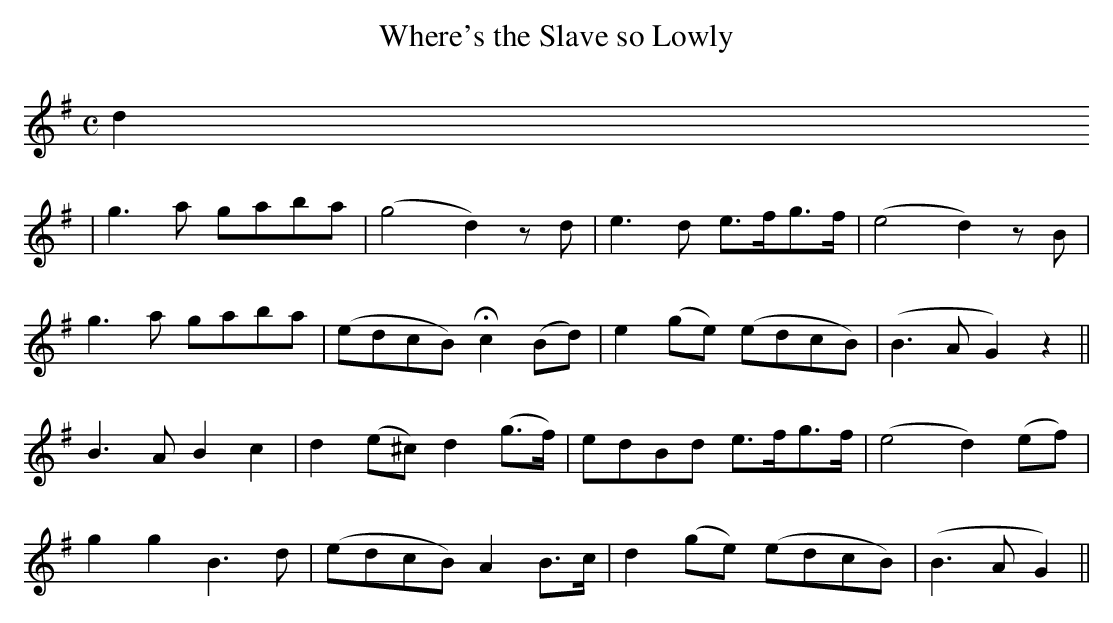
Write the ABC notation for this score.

X:1
T: Where's the Slave so Lowly
M: C
L: 1/8
K: G
d2
| g3 a gaba | (g4 d2) z d | e3 d e>fg>f | (e4 d2) z B |
g3 a gaba | (edcB) Hc2 (Bd) | e2 (ge) (edcB) | (B3 A G2) z2 ||
B3 A B2 c2 | d2 (e^c) d2 (g>f) | edBd e>fg>f | (e4 d2) (ef) |
g2 g2 B3 d | (edcB) A2 B>c | d2 (ge) (edcB) | (B3 A G2) ||
